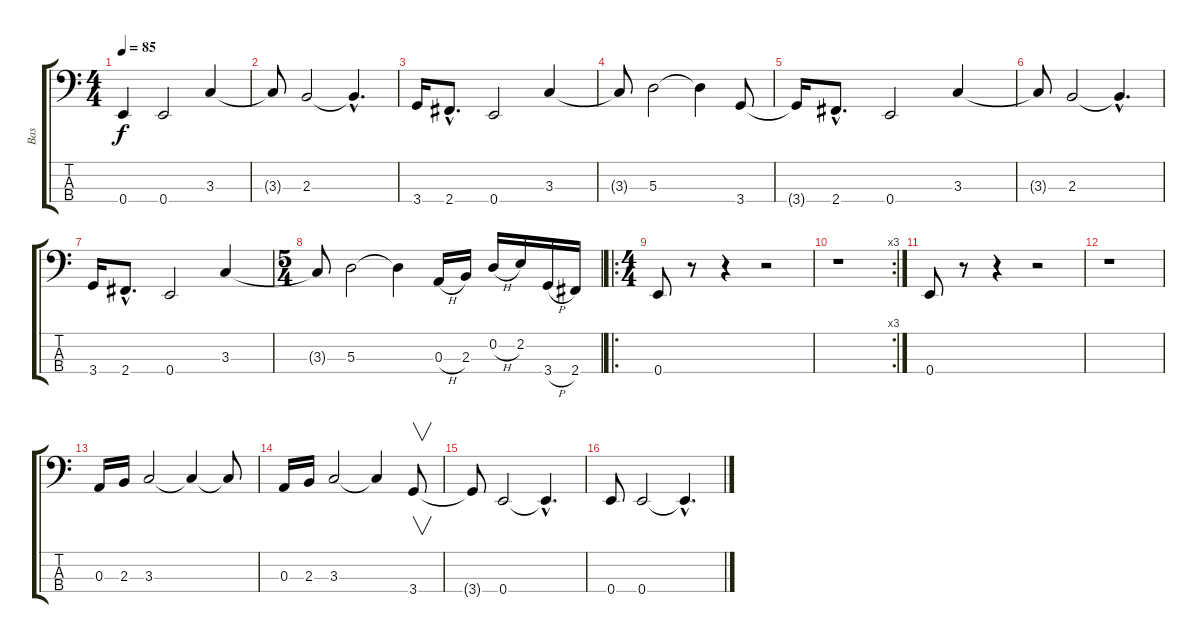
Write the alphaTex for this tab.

\track ("Bas" "Bas") {instrument electricbasspick}
\staff {score tabs}
\tuning (G2 D2 A1 E1) {hide}
\ts (4 4)
\tempo 85
\clef f4
\ks c
0.4{t}.4{dy f} 0.4.2 3.3.4 |
3.3{t}.8 2.3.2 2.3{hac t}.4{d} |
3.4.16 2.4{hac}.8{d} 0.4.2 3.3.4 |
3.3{t}.8 5.3.2 5.3{t}.4 3.4.8 |
3.4{t}.16 2.4{hac}.8{d} 0.4.2 3.3.4 |
3.3{t}.8 2.3.2 2.3{hac t}.4{d} |
3.4.16 2.4{hac}.8{d} 0.4.2 3.3.4 |
\ts (5 4)
3.3{t}.8 5.3.2 5.3{t}.4 0.3{h}.16 2.3.16 0.2{h}.16 2.2.16 3.4{h}.16 2.4.16 |
\ro
\ts (4 4)
0.4.8 r.8 r.4 r.2 |
\rc 3
r.1 |
0.4.8 r.8 r.4 r.2 |
r.1 |
0.3.16 2.3.16 3.3.2 3.3{t}.4 3.3{t}.8 |
0.3.16 2.3.16 3.3.2 3.3{t}.4 3.4.8{v} |
3.4{t}.8 0.4.2 0.4{hac t}.4{d} |
0.4.8 0.4.2 0.4{hac t}.4{d}
